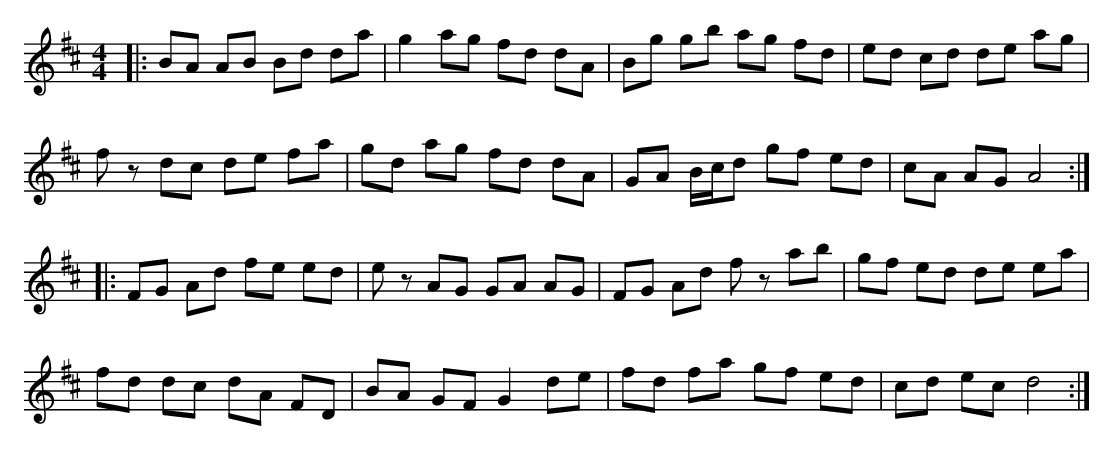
X:1
M:4/4
K:Amix
|:BA AB Bd da|g2 ag fd dA|Bg gb ag fd|ed cd de ag|
fz dc de fa|gd ag fd dA|GA B/c/d gf ed|cA AG A4:|
|:FG Ad fe ed|ez AG GA AG|FG Ad fz ab|gf ed de ea|
fd dc dA FD|BA GF G2 de|fd fa gf ed|cd ec d4:|
